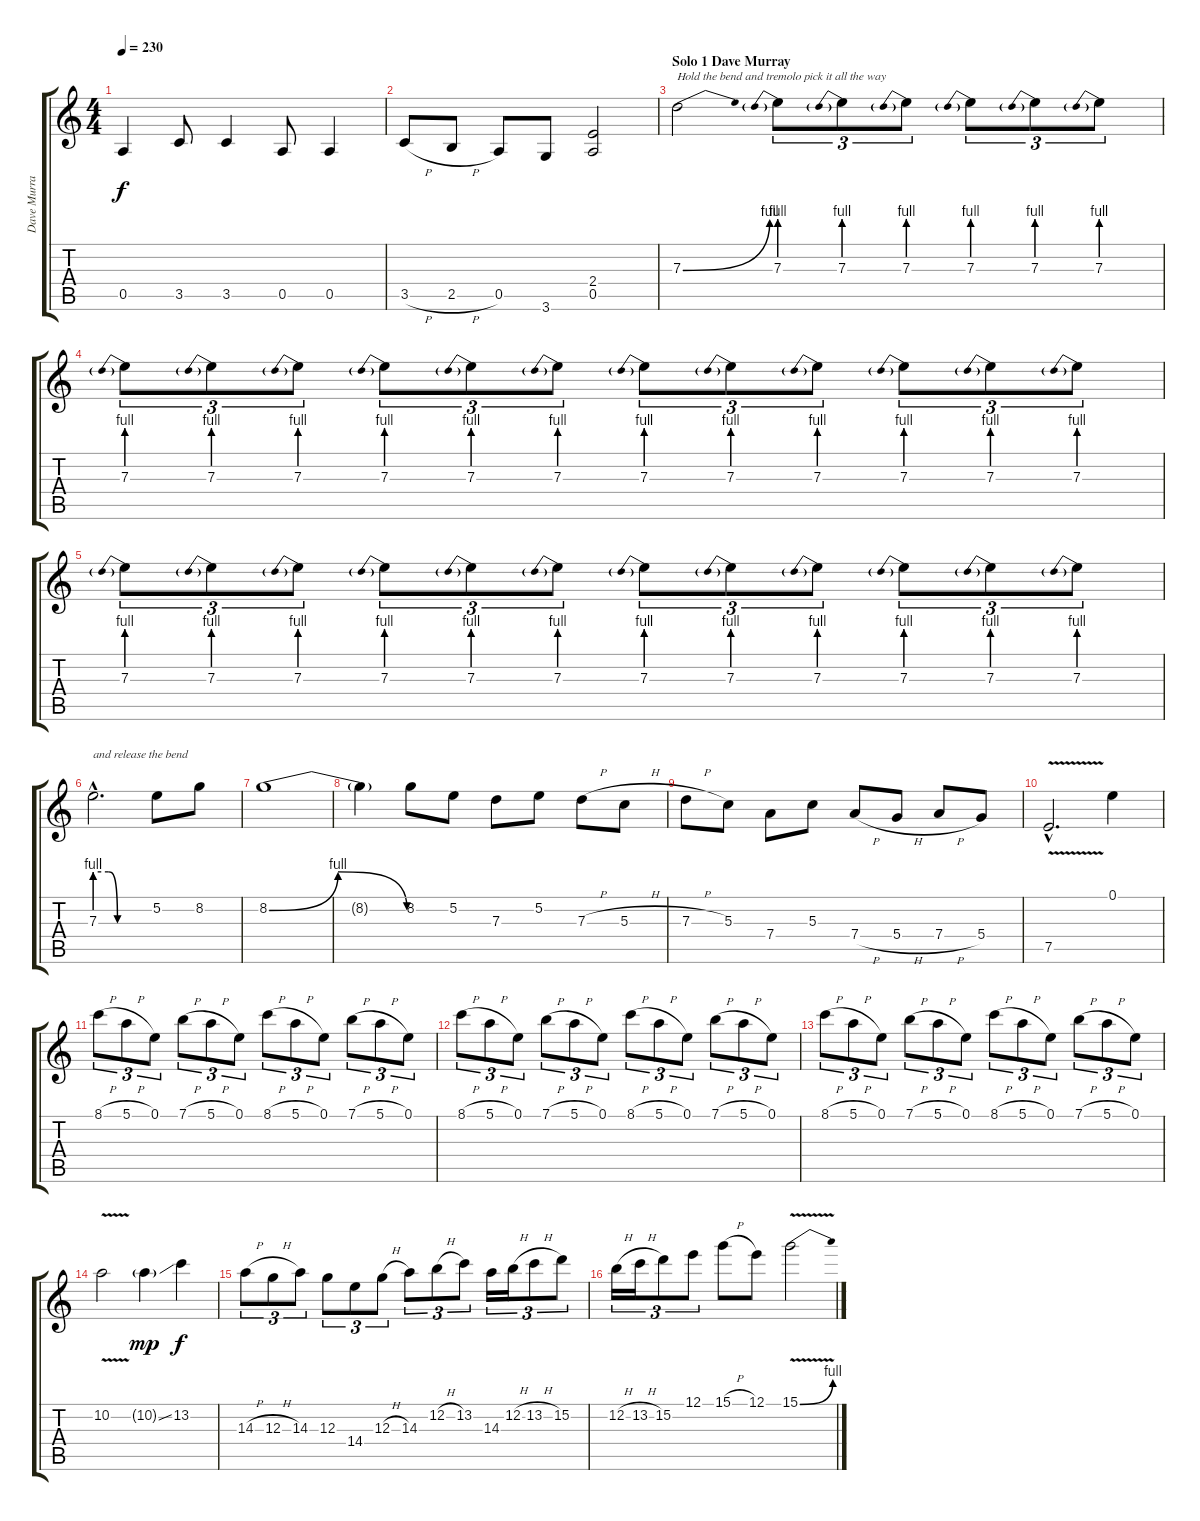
\track ("Dave Murray" "Dave Murra") {instrument distortionguitar}
\staff {score tabs}
\tuning (E4 B3 G3 D3 A2 E2) {hide}
\ts (4 4)
\tempo 230
\clef g2
\ks c
0.5.4{dy f} 3.5.8 3.5.4 0.5.8 0.5.4 |
3.5{h}.8 2.5{h}.8 0.5.8 3.6.8 (2.4 0.5).2 |
\section ("" "Solo 1 Dave Murray")
7.3{be (bend 0 0 60 4)}.2{txt "Hold the bend and tremolo pick it all the way" volume 16 balance 8} 7.3{be (prebend 0 4 60 4)}.8{tu (3 2)} 7.3{be (prebend 0 4 60 4)}.8{tu (3 2)} 7.3{be (prebend 0 4 60 4)}.8{tu (3 2)} 7.3{be (prebend 0 4 60 4)}.8{tu (3 2)} 7.3{be (prebend 0 4 60 4)}.8{tu (3 2)} 7.3{be (prebend 0 4 60 4)}.8{tu (3 2)} |
7.3{be (prebend 0 4 60 4)}.8{tu (3 2)} 7.3{be (prebend 0 4 60 4)}.8{tu (3 2)} 7.3{be (prebend 0 4 60 4)}.8{tu (3 2)} 7.3{be (prebend 0 4 60 4)}.8{tu (3 2)} 7.3{be (prebend 0 4 60 4)}.8{tu (3 2)} 7.3{be (prebend 0 4 60 4)}.8{tu (3 2)} 7.3{be (prebend 0 4 60 4)}.8{tu (3 2)} 7.3{be (prebend 0 4 60 4)}.8{tu (3 2)} 7.3{be (prebend 0 4 60 4)}.8{tu (3 2)} 7.3{be (prebend 0 4 60 4)}.8{tu (3 2)} 7.3{be (prebend 0 4 60 4)}.8{tu (3 2)} 7.3{be (prebend 0 4 60 4)}.8{tu (3 2)} |
7.3{be (prebend 0 4 60 4)}.8{tu (3 2)} 7.3{be (prebend 0 4 60 4)}.8{tu (3 2)} 7.3{be (prebend 0 4 60 4)}.8{tu (3 2)} 7.3{be (prebend 0 4 60 4)}.8{tu (3 2)} 7.3{be (prebend 0 4 60 4)}.8{tu (3 2)} 7.3{be (prebend 0 4 60 4)}.8{tu (3 2)} 7.3{be (prebend 0 4 60 4)}.8{tu (3 2)} 7.3{be (prebend 0 4 60 4)}.8{tu (3 2)} 7.3{be (prebend 0 4 60 4)}.8{tu (3 2)} 7.3{be (prebend 0 4 60 4)}.8{tu (3 2)} 7.3{be (prebend 0 4 60 4)}.8{tu (3 2)} 7.3{be (prebend 0 4 60 4)}.8{tu (3 2)} |
7.3{be (custom 0 4 15 4 25 0 60 0) hac}.2{d txt "and release the bend"} 5.2.8 8.2.8 |
8.2{be (bendrelease 0 0 15 4 30 4 60 0)}.1 |
8.2{t}.4 8.2.8 5.2.8 7.3.8 5.2.8 7.3{h}.8 5.3{h}.8 |
7.3{h}.8 5.3.8 7.4.8 5.3.8 7.4{h}.8 5.4{h}.8 7.4{h}.8 5.4.8 |
7.5{v hac}.2{d} 0.1.4 |
8.1{h}.8{tu (3 2)} 5.1{h}.8{tu (3 2)} 0.1.8{tu (3 2)} 7.1{h}.8{tu (3 2)} 5.1{h}.8{tu (3 2)} 0.1.8{tu (3 2)} 8.1{h}.8{tu (3 2)} 5.1{h}.8{tu (3 2)} 0.1.8{tu (3 2)} 7.1{h}.8{tu (3 2)} 5.1{h}.8{tu (3 2)} 0.1.8{tu (3 2)} |
8.1{h}.8{tu (3 2)} 5.1{h}.8{tu (3 2)} 0.1.8{tu (3 2)} 7.1{h}.8{tu (3 2)} 5.1{h}.8{tu (3 2)} 0.1.8{tu (3 2)} 8.1{h}.8{tu (3 2)} 5.1{h}.8{tu (3 2)} 0.1.8{tu (3 2)} 7.1{h}.8{tu (3 2)} 5.1{h}.8{tu (3 2)} 0.1.8{tu (3 2)} |
8.1{h}.8{tu (3 2)} 5.1{h}.8{tu (3 2)} 0.1.8{tu (3 2)} 7.1{h}.8{tu (3 2)} 5.1{h}.8{tu (3 2)} 0.1.8{tu (3 2)} 8.1{h}.8{tu (3 2)} 5.1{h}.8{tu (3 2)} 0.1.8{tu (3 2)} 7.1{h}.8{tu (3 2)} 5.1{h}.8{tu (3 2)} 0.1.8{tu (3 2)} |
10.2{v}.2 10.2{ss g}.4{dy mp} 13.2.4{dy f} |
14.3{h}.8{tu (3 2)} 12.3{h}.8{tu (3 2)} 14.3.8{tu (3 2)} 12.3.8{tu (3 2)} 14.4.8{tu (3 2)} 12.3{h}.8{tu (3 2)} 14.3.8{tu (3 2)} 12.2{h}.8{tu (3 2)} 13.2.8{tu (3 2)} 14.3.16{tu (3 2)} 12.2{h}.16{tu (3 2)} 13.2{h}.8{tu (3 2)} 15.2.8{tu (3 2)} |
12.2{h}.16{tu (3 2)} 13.2{h}.16{tu (3 2)} 15.2.8{tu (3 2)} 12.1.8{tu (3 2)} 15.1{h}.8 12.1.8 15.1{be (bend 0 0 60 4) v}.2
